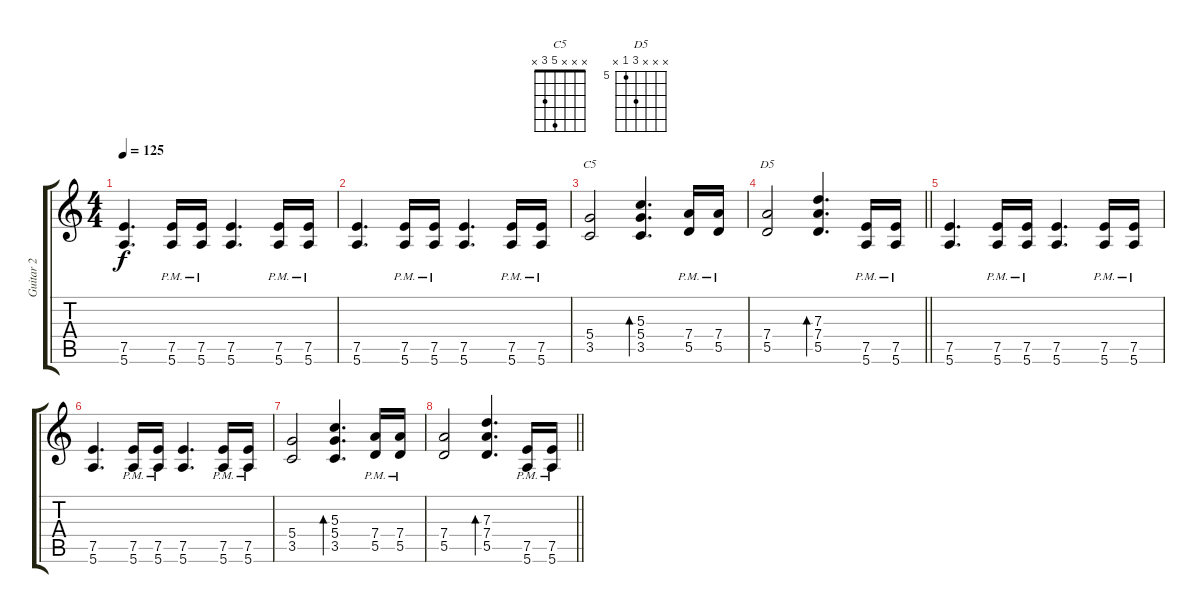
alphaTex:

\track ("Guitar 2" "Guitar 2") {instrument distortionguitar}
\staff {score tabs}
\tuning (E4 B3 G3 D3 A2 E2) {hide}
\chord ("C5" x x x 5 3 x)
\chord ("D5" x x x 7 5 x) {firstfret 5}
\ts (4 4)
\tempo 125
\clef g2
\ks c
(7.5 5.6).4{d dy f} (7.5{pm} 5.6{pm}).16 (7.5{pm} 5.6{pm}).16 (7.5 5.6).4{d} (7.5{pm} 5.6{pm}).16 (7.5{pm} 5.6{pm}).16 |
(7.5 5.6).4{d} (7.5{pm} 5.6{pm}).16 (7.5{pm} 5.6{pm}).16 (7.5 5.6).4{d} (7.5{pm} 5.6{pm}).16 (7.5{pm} 5.6{pm}).16 |
(5.4 3.5).2{ch "C5"} (5.3 5.4 3.5).4{d bd 240} (7.4{pm} 5.5{pm}).16 (7.4{pm} 5.5{pm}).16 |
\barLineRight lightlight
(7.4 5.5).2{ch "D5"} (7.3 7.4 5.5).4{d bd 240} (7.5{pm} 5.6{pm}).16 (7.5{pm} 5.6{pm}).16 |
(7.5 5.6).4{d} (7.5{pm} 5.6{pm}).16 (7.5{pm} 5.6{pm}).16 (7.5 5.6).4{d} (7.5{pm} 5.6{pm}).16 (7.5{pm} 5.6{pm}).16 |
(7.5 5.6).4{d} (7.5{pm} 5.6{pm}).16 (7.5{pm} 5.6{pm}).16 (7.5 5.6).4{d} (7.5{pm} 5.6{pm}).16 (7.5{pm} 5.6{pm}).16 |
(5.4 3.5).2 (5.3 5.4 3.5).4{d bd 240} (7.4{pm} 5.5{pm}).16 (7.4{pm} 5.5{pm}).16 |
\barLineRight lightlight
(7.4 5.5).2 (7.3 7.4 5.5).4{d bd 240} (7.5{pm} 5.6{pm}).16 (7.5{pm} 5.6{pm}).16
